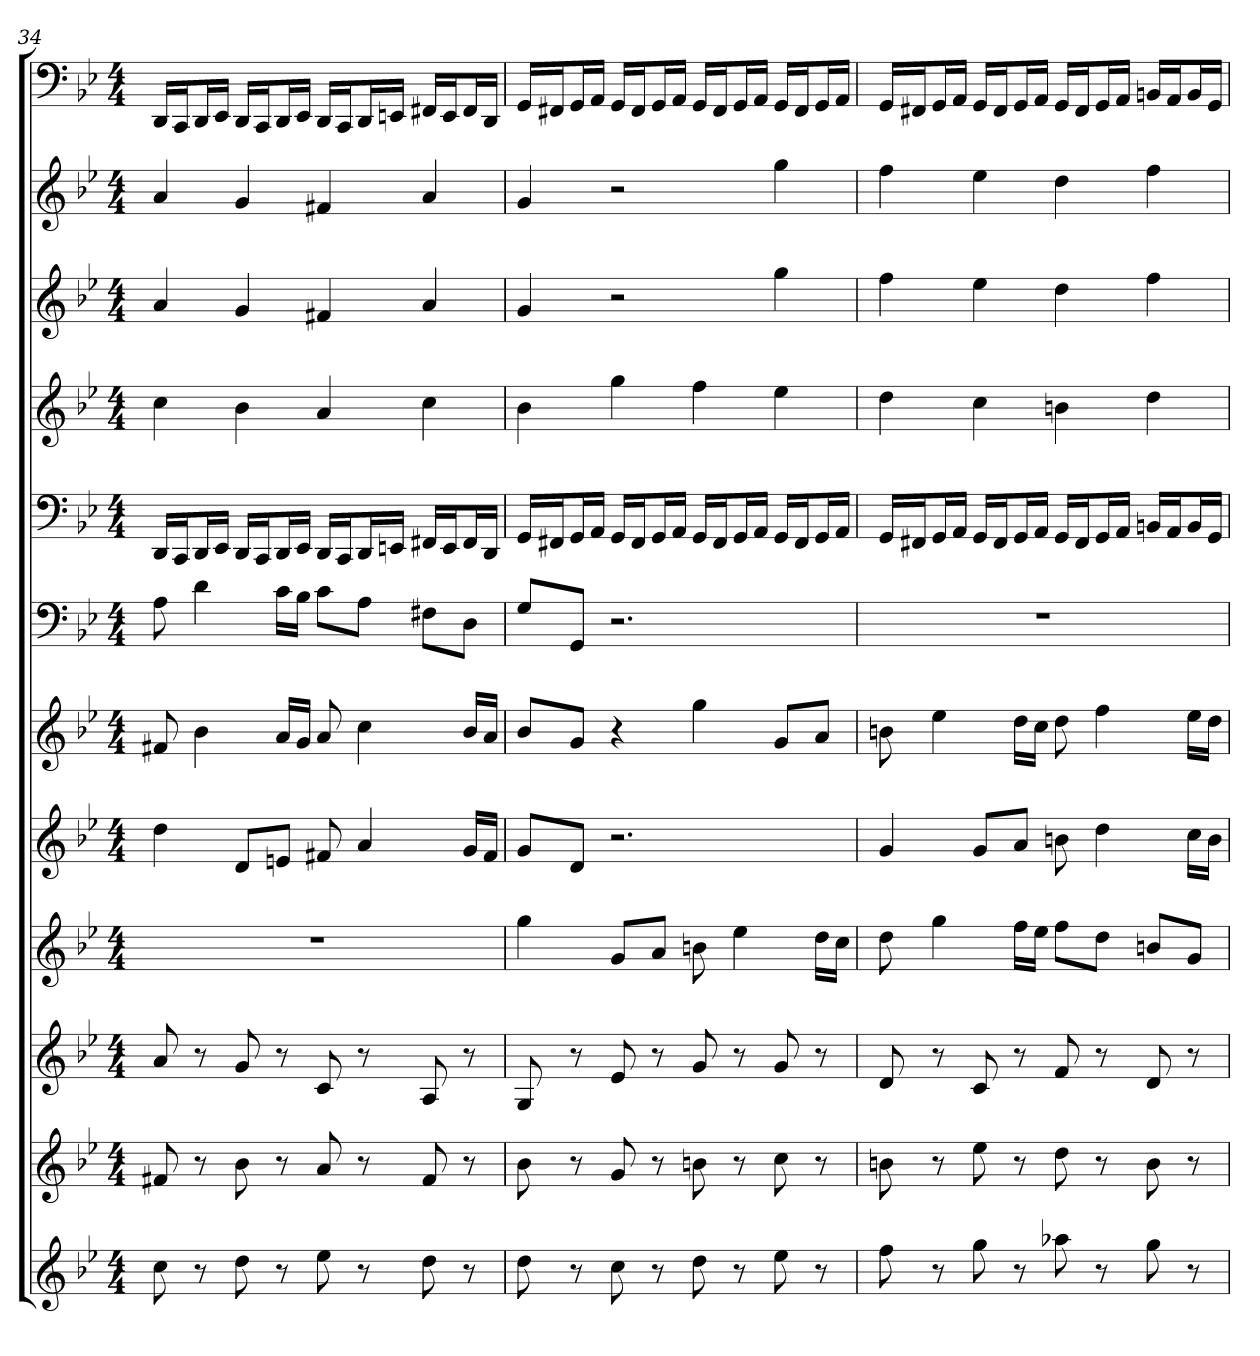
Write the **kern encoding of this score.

**kern	**kern	**kern	**kern	**kern	**kern	**kern	**kern	**kern	**kern	**kern	**kern
*part12	*part11	*part10	*part9	*part8	*part7	*part6	*part5	*part4	*part3	*part2	*part1
*staff12	*staff11	*staff10	*staff9	*staff8	*staff7	*staff6	*staff5	*staff4	*staff3	*staff2	*staff1
*k[b-e-]	*k[b-e-]	*k[b-e-]	*k[b-e-]	*k[b-e-]	*k[b-e-]	*k[b-e-]	*k[b-e-]	*k[b-e-]	*k[b-e-]	*k[b-e-]	*k[b-e-]
*g:	*g:	*g:	*g:	*g:	*g:	*g:	*g:	*g:	*g:	*g:	*g:
*M4/4	*M4/4	*M4/4	*M4/4	*M4/4	*M4/4	*M4/4	*M4/4	*M4/4	*M4/4	*M4/4	*M4/4
=34	=34	=34	=34	=34	=34	=34	=34	=34	=34	=34	=34
8cc	8f#X	8a	1r	4dd	8f#X	8A	16DDLL	4cc	4a	4a	16DDLL
.	.	.	.	.	.	.	16CCJ	.	.	.	16CCJ
8r	8r	8r	.	.	4b-	4d	16DDL	.	.	.	16DDL
.	.	.	.	.	.	.	16EE-JJ	.	.	.	16EE-JJ
8dd	8b-	8g	.	8dL	.	.	16DDLL	4b-	4g	4g	16DDLL
.	.	.	.	.	.	.	16CCJ	.	.	.	16CCJ
8r	8r	8r	.	8enJ	16aLL	16cLL	16DDL	.	.	.	16DDL
.	.	.	.	.	16gJJ	16B-JJ	16EE-JJ	.	.	.	16EE-JJ
8ee-	8a	8c	.	8f#X	8a	8cL	16DDLL	4a	4f#X	4f#X	16DDLL
.	.	.	.	.	.	.	16CCJ	.	.	.	16CCJ
8r	8r	8r	.	4a	4cc	8AJ	16DDL	.	.	.	16DDL
.	.	.	.	.	.	.	16EEnJJ	.	.	.	16EEnJJ
8dd	8f#	8A	.	.	.	8F#XL	16FF#XLL	4cc	4a	4a	16FF#XLL
.	.	.	.	.	.	.	16EEJ	.	.	.	16EEJ
8r	8r	8r	.	16gLL	16b-LL	8DJ	16FF#L	.	.	.	16FF#L
.	.	.	.	16f#JJ	16aJJ	.	16DDJJ	.	.	.	16DDJJ
=35	=35	=35	=35	=35	=35	=35	=35	=35	=35	=35	=35
8dd	8b-	8G	4gg	8gL	8b-L	8GL	16GGLL	4b-	4g	4g	16GGLL
.	.	.	.	.	.	.	16FF#XJ	.	.	.	16FF#XJ
8r	8r	8r	.	8dJ	8gJ	8GGJ	16GGL	.	.	.	16GGL
.	.	.	.	.	.	.	16AAJJ	.	.	.	16AAJJ
8cc	8g	8e-	8gL	2.r	4r	2.r	16GGLL	4gg	2r	2r	16GGLL
.	.	.	.	.	.	.	16FF#J	.	.	.	16FF#J
8r	8r	8r	8aJ	.	.	.	16GGL	.	.	.	16GGL
.	.	.	.	.	.	.	16AAJJ	.	.	.	16AAJJ
8dd	8bn	8g	8bn	.	4gg	.	16GGLL	4ff	.	.	16GGLL
.	.	.	.	.	.	.	16FF#J	.	.	.	16FF#J
8r	8r	8r	4ee-	.	.	.	16GGL	.	.	.	16GGL
.	.	.	.	.	.	.	16AAJJ	.	.	.	16AAJJ
8ee-	8cc	8g	.	.	8gL	.	16GGLL	4ee-	4gg	4gg	16GGLL
.	.	.	.	.	.	.	16FF#J	.	.	.	16FF#J
8r	8r	8r	16ddLL	.	8aJ	.	16GGL	.	.	.	16GGL
.	.	.	16ccJJ	.	.	.	16AAJJ	.	.	.	16AAJJ
=36	=36	=36	=36	=36	=36	=36	=36	=36	=36	=36	=36
8ff	8bn	8d	8dd	4g	8bn	1r	16GGLL	4dd	4ff	4ff	16GGLL
.	.	.	.	.	.	.	16FF#XJ	.	.	.	16FF#XJ
8r	8r	8r	4gg	.	4ee-	.	16GGL	.	.	.	16GGL
.	.	.	.	.	.	.	16AAJJ	.	.	.	16AAJJ
8gg	8ee-	8c	.	8gL	.	.	16GGLL	4cc	4ee-	4ee-	16GGLL
.	.	.	.	.	.	.	16FF#J	.	.	.	16FF#J
8r	8r	8r	16ffLL	8aJ	16ddLL	.	16GGL	.	.	.	16GGL
.	.	.	16ee-JJ	.	16ccJJ	.	16AAJJ	.	.	.	16AAJJ
8aa-X	8dd	8f	8ffL	8bn	8dd	.	16GGLL	4bn	4dd	4dd	16GGLL
.	.	.	.	.	.	.	16FF#J	.	.	.	16FF#J
8r	8r	8r	8ddJ	4dd	4ff	.	16GGL	.	.	.	16GGL
.	.	.	.	.	.	.	16AAJJ	.	.	.	16AAJJ
8gg	8b	8d	8bnL	.	.	.	16BBnLL	4dd	4ff	4ff	16BBnLL
.	.	.	.	.	.	.	16AAJ	.	.	.	16AAJ
8r	8r	8r	8gJ	16ccLL	16ee-LL	.	16BBL	.	.	.	16BBL
.	.	.	.	16bJJ	16ddJJ	.	16GGJJ	.	.	.	16GGJJ
=	=	=	=	=	=	=	=	=	=	=	=
*-	*-	*-	*-	*-	*-	*-	*-	*-	*-	*-	*-
